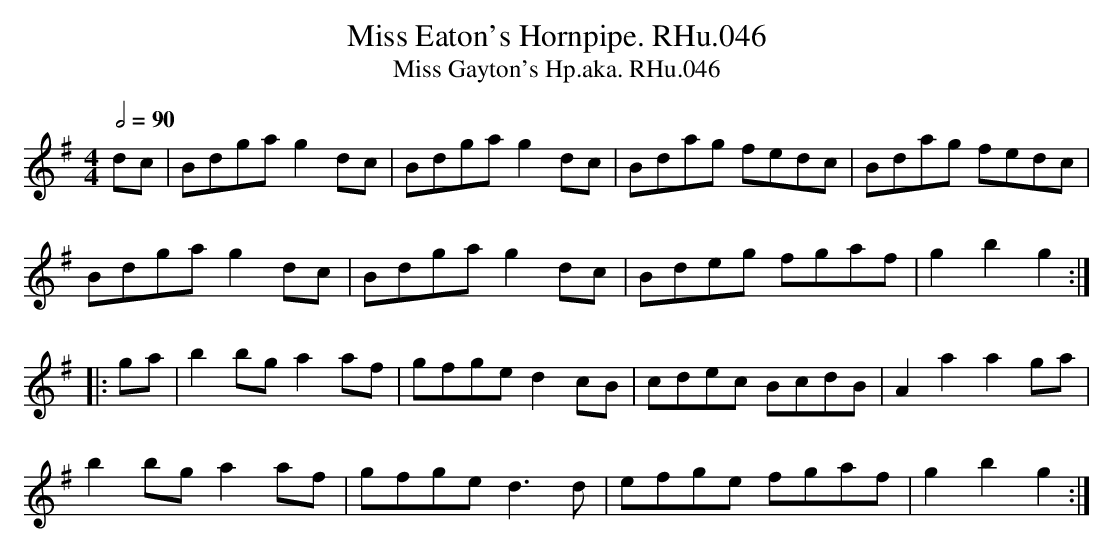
X:1
T:Miss Eaton's Hornpipe. RHu.046
T:Miss Gayton's Hp.aka. RHu.046
L:1/8
M:4/4
Q:1/2=90
K:G
dc|Bdga g2 dc|Bdga g2 dc|Bdag fedc|Bdag fedc|!
Bdga g2 dc|Bdga g2 dc|Bdeg fgaf|g2b2g2:|!
|:ga|b2bg a2af|gfge d2cB|cdec BcdB|A2a2 a2ga|!
b2bg a2af|gfge d3d|efge fgaf|g2b2g2:|
